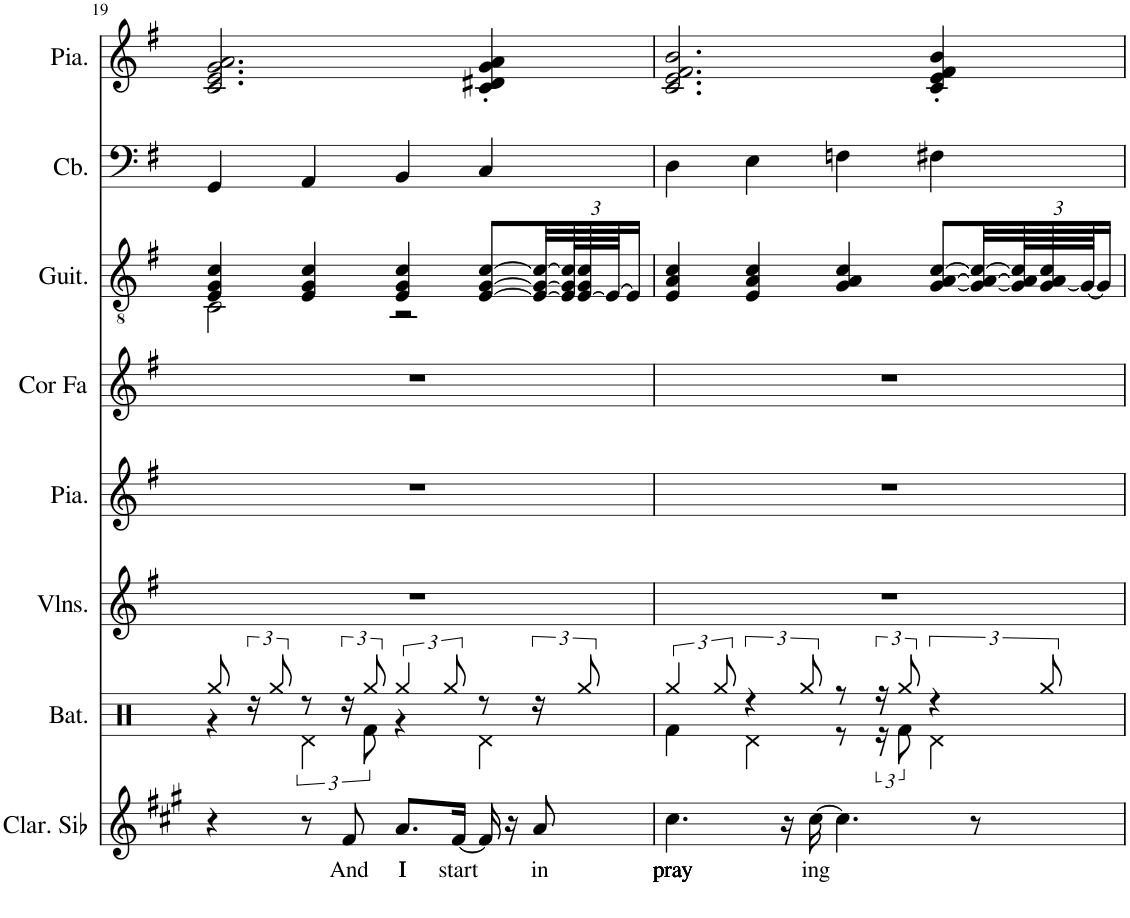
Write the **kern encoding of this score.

**kern	**text	**kern	**kern	**kern	**kern	**kern	**kern	**kern
*part8	*part8	*part7	*part6	*part5	*part4	*part3	*part2	*part1
*staff8	*staff8	*staff7	*staff6	*staff5	*staff4	*staff3	*staff2	*staff1
*I"Clarinette en Sib	*	*I"Batterie	*I"Violons	*I"Piano	*I"Cor en Fa	*I"Guitare acoustique	*I"Contrebasse	*I"Piano, Moonglow
*I'Clar. Sib	*	*I'Bat.	*I'Vlns.	*I'Pia.	*I'Cor Fa	*I'Guit.	*I'Cb.	*I'Pia.
!!LO:PB:g=z
*clefG2	*	*clefX	*clefG2	*clefG2	*clefG2	*clefGv2	*clefF4	*clefG2
*Trd1c2	*	*	*	*	*Trd4c7	*	*Trd7c12	*
*k[f#c#g#]	*	*k[]	*k[f#]	*k[f#]	*k[f#]	*k[f#]	*k[f#]	*k[f#]
*M4/4	*	*M4/4	*M4/4	*M4/4	*M4/4	*M4/4	*M4/4	*M4/4
=19	=19	=19	=19	=19	=19	=19	=19	=19
*	*	*^	*	*	*	*^	*	*
4r	.	8Rgg/	4r	1r	1r	1r	4E/ 4G/ 4c/	2C\	4GG/	2.c/ 2.e/ 2.g/ 2.a/
.	.	24r	.	.	.	.	.	.	.	.
.	.	12Rgg/	.	.	.	.	.	.	.	.
8r	.	8r	6Rd\	.	.	.	4E/ 4G/ 4c/	.	4AA/	.
!	!LO:LY:b	!	!	!	!	!	!	!	!	!
8f#/	And	24r	.	.	.	.	.	.	.	.
.	.	12Rgg/	12Rf\	.	.	.	.	.	.	.
!	!LO:LY:b	!	!	!	!	!	!	!	!	!
8.a/L	I	6Rgg/	4r	.	.	.	4E/ 4G/ 4c/	2r	4BB/	.
.	.	12Rgg/	.	.	.	.	.	.	.	.
!	!LO:LY:b	!	!	!	!	!	!	!	!	!
[16f#/Jk	start	.	.	.	.	.	.	.	.	.
16f#/]	.	8r	4Rd\	.	.	.	[8E/ [8G/ [8c/L	.	4C/	4c/' 4d#X/' 4g/' 4a/'
16r	.	.	.	.	.	.	.	.	.	.
!	!LO:LY:b	!	!	!	!	!	!	!	!	!
8a/	in	24r	.	.	.	.	32E/_ 32G/_ 32c/_LL	.	.	.
*	*	*	*	*	*	*	*Xbrackettup	*	*	*
.	.	.	.	.	.	.	96E/] 96G/] 96c/]L	.	.	.
.	.	12Rgg/	.	.	.	.	[96E/ 96G/ 96c/	.	.	.
.	.	.	.	.	.	.	96E/JJ_	.	.	.
.	.	.	.	.	.	.	16E/JJ]	.	.	.
*	*	*	*	*	*	*	*v	*v	*	*
=20	=20	=20	=20	=20	=20	=20	=20	=20	=20
!	!LO:LY:b	!	!	!	!	!	!	!	!
4.cc#\	pray	6Rgg/	4Rf\	1r	1r	1r	4E/ 4A/ 4c/	4D\	2.c/ 2.e/ 2.f#/ 2.b/
.	.	12Rgg/	.	.	.	.	.	.	.
.	.	6r	4Rd\	.	.	.	4E/ 4A/ 4c/	4E\	.
16r	.	.	.	.	.	.	.	.	.
.	.	12Rgg/	.	.	.	.	.	.	.
!	!LO:LY:b	!	!	!	!	!	!	!	!
[16cc#\	ing	.	.	.	.	.	.	.	.
4.cc#\]	.	8r	8r	.	.	.	4G/ 4A/ 4c/	4Fn\	.
.	.	24r	24r	.	.	.	.	.	.
.	.	12Rgg/	12Rf\	.	.	.	.	.	.
.	.	6r	4Rd\	.	.	.	[8G/ [8A/ [8c/L	4F#X\	4c/' 4e/' 4f#/' 4b/'
8r	.	.	.	.	.	.	32G/_ 32A/_ 32c/_LL	.	.
.	.	.	.	.	.	.	96G/] 96A/] 96c/]L	.	.
.	.	12Rgg/	.	.	.	.	[96G/ 96A/ 96c/	.	.
.	.	.	.	.	.	.	96G/JJ_	.	.
.	.	.	.	.	.	.	16G/JJ]	.	.
*	*	*v	*v	*	*	*	*	*	*
=	=	=	=	=	=	=	=	=
*-	*-	*-	*-	*-	*-	*-	*-	*-
